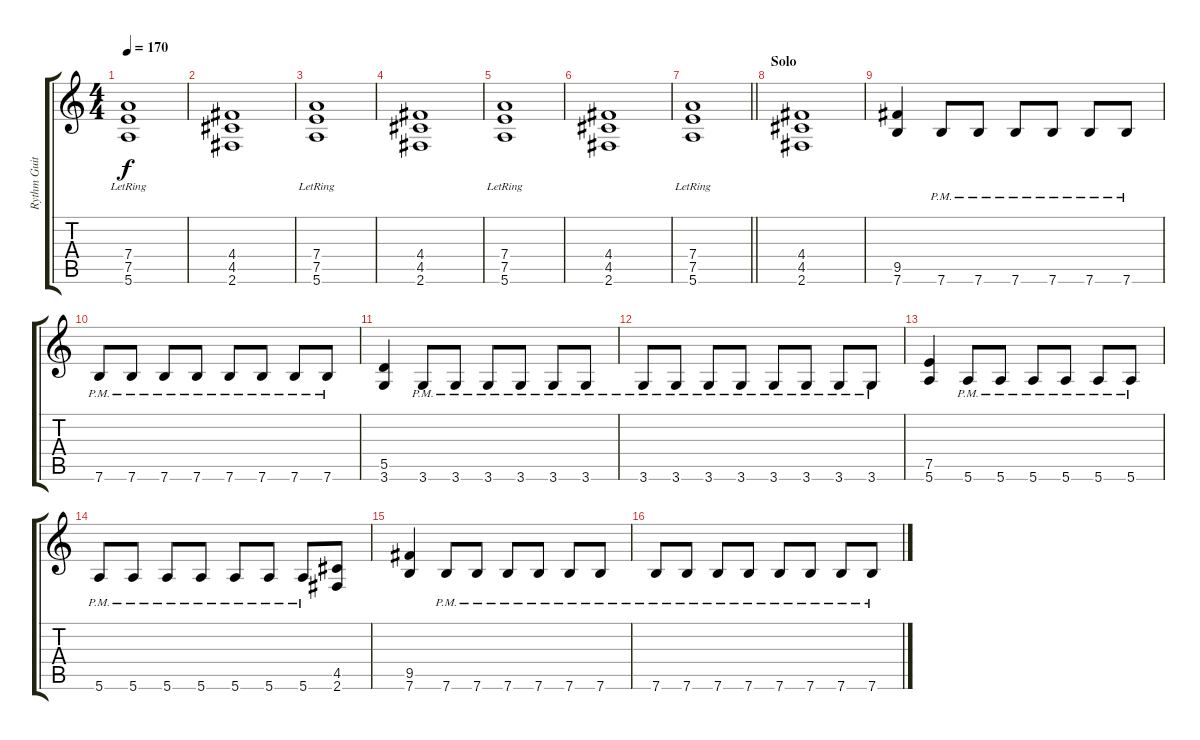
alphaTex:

\track ("Rythm Guitar" "Rythm Guit") {instrument overdrivenguitar}
\staff {score tabs}
\tuning (E4 B3 G3 D3 A2 E2) {hide}
\ts (4 4)
\tempo 170
\clef g2
\ks c
(7.4{lr} 7.5{lr} 5.6{lr}).1{dy f} |
(4.4 4.5 2.6).1 |
(7.4{lr} 7.5{lr} 5.6{lr}).1 |
(4.4 4.5 2.6).1 |
(7.4{lr} 7.5{lr} 5.6{lr}).1 |
(4.4 4.5 2.6).1 |
\barLineRight lightlight
(7.4{lr} 7.5{lr} 5.6{lr}).1 |
\section ("" "Solo")
(4.4 4.5 2.6).1 |
(9.5 7.6).4 7.6{pm}.8 7.6{pm}.8 7.6{pm}.8 7.6{pm}.8 7.6{pm}.8 7.6{pm}.8 |
7.6{pm}.8 7.6{pm}.8 7.6{pm}.8 7.6{pm}.8 7.6{pm}.8 7.6{pm}.8 7.6{pm}.8 7.6{pm}.8 |
(5.5 3.6).4 3.6{pm}.8 3.6{pm}.8 3.6{pm}.8 3.6{pm}.8 3.6{pm}.8 3.6{pm}.8 |
3.6{pm}.8 3.6{pm}.8 3.6{pm}.8 3.6{pm}.8 3.6{pm}.8 3.6{pm}.8 3.6{pm}.8 3.6{pm}.8 |
(7.5 5.6).4 5.6{pm}.8 5.6{pm}.8 5.6{pm}.8 5.6{pm}.8 5.6{pm}.8 5.6{pm}.8 |
5.6{pm}.8 5.6{pm}.8 5.6{pm}.8 5.6{pm}.8 5.6{pm}.8 5.6{pm}.8 5.6{pm}.8 (4.5 2.6).8 |
(9.5 7.6).4 7.6{pm}.8 7.6{pm}.8 7.6{pm}.8 7.6{pm}.8 7.6{pm}.8 7.6{pm}.8 |
7.6{pm}.8 7.6{pm}.8 7.6{pm}.8 7.6{pm}.8 7.6{pm}.8 7.6{pm}.8 7.6{pm}.8 7.6{pm}.8
